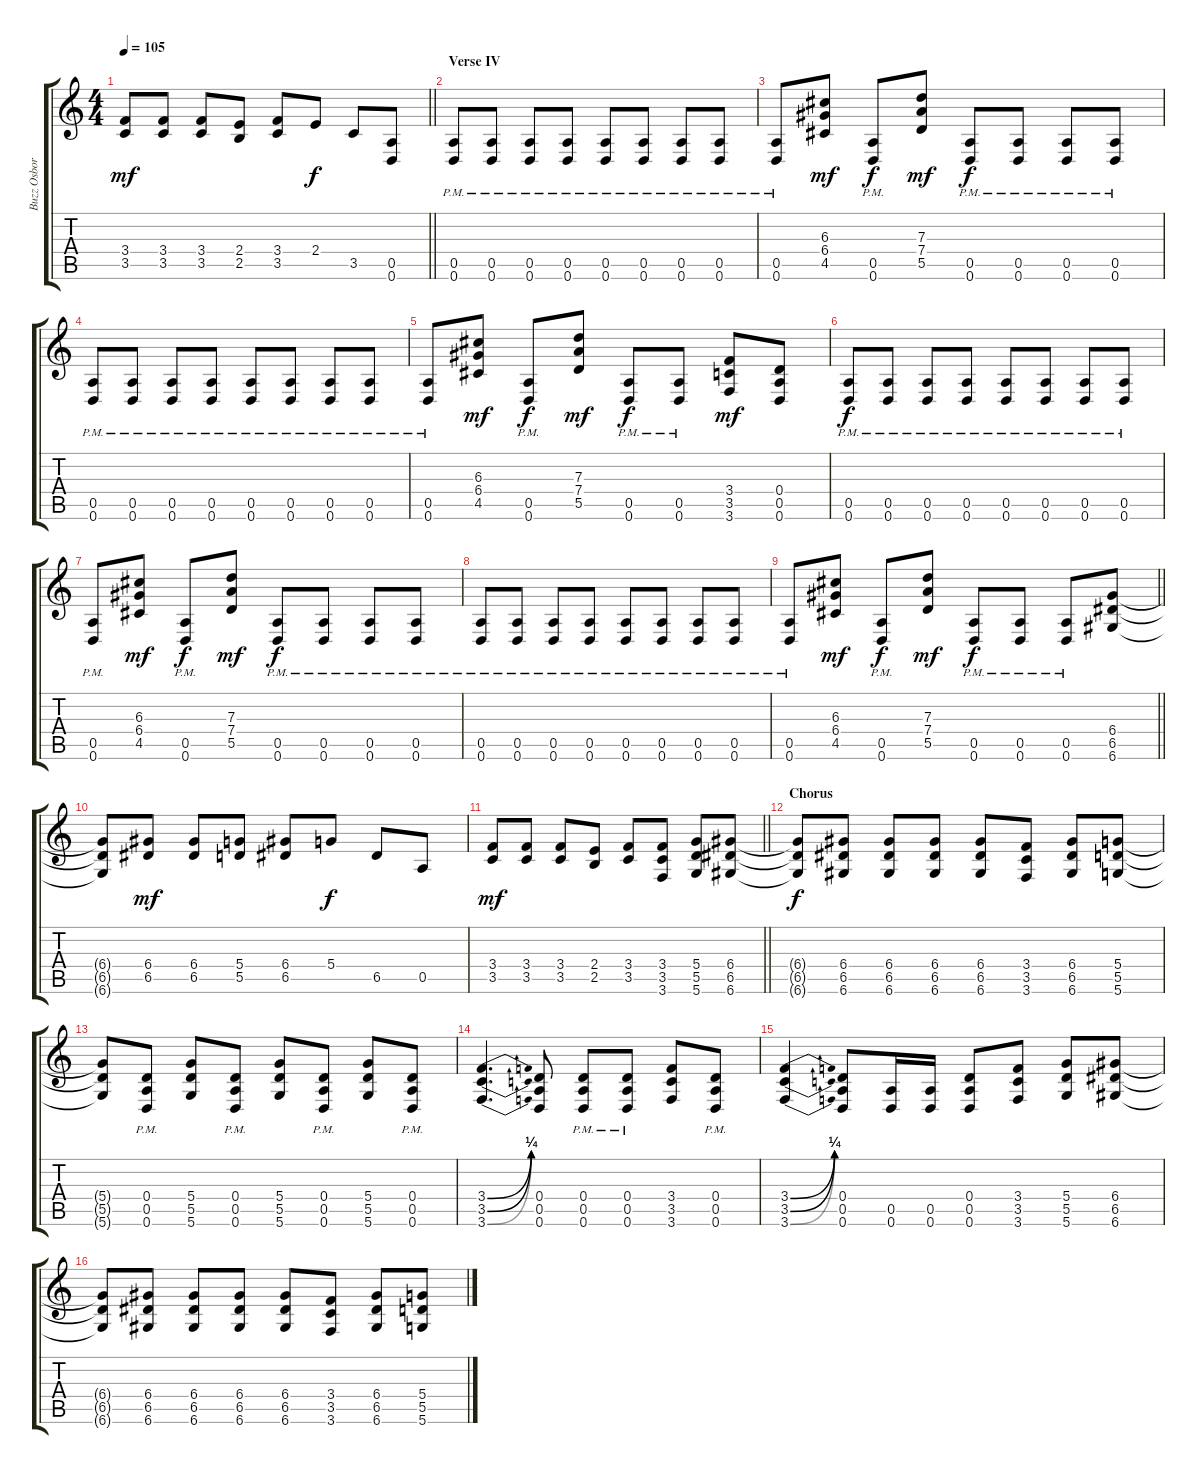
\track ("Buzz Osborne" "Buzz Osbor") {instrument distortionguitar}
\staff {score tabs}
\tuning (E4 B3 G3 D3 A2 D2) {hide}
\ts (4 4)
\tempo 105
\clef g2
\barLineRight lightlight
\ks c
(3.4 3.5).8{dy mf} (3.4 3.5).8 (3.4 3.5).8 (2.4 2.5).8 (3.4 3.5).8 2.4.8{dy f} 3.5.8 (0.5 0.6).8 |
\section ("" "Verse IV")
(0.5{pm} 0.6{pm}).8 (0.5{pm} 0.6{pm}).8 (0.5{pm} 0.6{pm}).8 (0.5{pm} 0.6{pm}).8 (0.5{pm} 0.6{pm}).8 (0.5{pm} 0.6{pm}).8 (0.5{pm} 0.6{pm}).8 (0.5{pm} 0.6{pm}).8 |
(0.5{pm} 0.6{pm}).8 (6.3 6.4 4.5).8{dy mf} (0.5{pm} 0.6{pm}).8{dy f} (7.3 7.4 5.5).8{dy mf} (0.5{pm} 0.6{pm}).8{dy f} (0.5{pm} 0.6{pm}).8 (0.5{pm} 0.6{pm}).8 (0.5{pm} 0.6{pm}).8 |
(0.5{pm} 0.6{pm}).8 (0.5{pm} 0.6{pm}).8 (0.5{pm} 0.6{pm}).8 (0.5{pm} 0.6{pm}).8 (0.5{pm} 0.6{pm}).8 (0.5{pm} 0.6{pm}).8 (0.5{pm} 0.6{pm}).8 (0.5{pm} 0.6{pm}).8 |
(0.5{pm} 0.6{pm}).8 (6.3 6.4 4.5).8{dy mf} (0.5{pm} 0.6{pm}).8{dy f} (7.3 7.4 5.5).8{dy mf} (0.5{pm} 0.6{pm}).8{dy f} (0.5{pm} 0.6{pm}).8 (3.4 3.5 3.6).8{dy mf} (0.4 0.5 0.6).8 |
(0.5{pm} 0.6{pm}).8{dy f} (0.5{pm} 0.6{pm}).8 (0.5{pm} 0.6{pm}).8 (0.5{pm} 0.6{pm}).8 (0.5{pm} 0.6{pm}).8 (0.5{pm} 0.6{pm}).8 (0.5{pm} 0.6{pm}).8 (0.5{pm} 0.6{pm}).8 |
(0.5{pm} 0.6{pm}).8 (6.3 6.4 4.5).8{dy mf} (0.5{pm} 0.6{pm}).8{dy f} (7.3 7.4 5.5).8{dy mf} (0.5{pm} 0.6{pm}).8{dy f} (0.5{pm} 0.6{pm}).8 (0.5{pm} 0.6{pm}).8 (0.5{pm} 0.6{pm}).8 |
(0.5{pm} 0.6{pm}).8 (0.5{pm} 0.6{pm}).8 (0.5{pm} 0.6{pm}).8 (0.5{pm} 0.6{pm}).8 (0.5{pm} 0.6{pm}).8 (0.5{pm} 0.6{pm}).8 (0.5{pm} 0.6{pm}).8 (0.5{pm} 0.6{pm}).8 |
\barLineRight lightlight
(0.5{pm} 0.6{pm}).8 (6.3 6.4 4.5).8{dy mf} (0.5{pm} 0.6{pm}).8{dy f} (7.3 7.4 5.5).8{dy mf} (0.5{pm} 0.6{pm}).8{dy f} (0.5{pm} 0.6{pm}).8 (0.5{pm} 0.6{pm}).8 (6.4 6.5 6.6).8 |
(6.4{t} 6.5{t} 6.6{t}).8 (6.4 6.5).8{dy mf} (6.4 6.5).8 (5.4 5.5).8 (6.4 6.5).8 5.4.8{dy f} 6.5.8 0.5.8 |
\barLineRight lightlight
(3.4 3.5).8{dy mf} (3.4 3.5).8 (3.4 3.5).8 (2.4 2.5).8 (3.4 3.5).8 (3.4 3.5 3.6).8 (5.4 5.5 5.6).8 (6.4 6.5 6.6).8 |
\section ("" "Chorus")
(6.4{t} 6.5{t} 6.6{t}).8{dy f} (6.4 6.5 6.6).8 (6.4 6.5 6.6).8 (6.4 6.5 6.6).8 (6.4 6.5 6.6).8 (3.4 3.5 3.6).8 (6.4 6.5 6.6).8 (5.4 5.5 5.6).8 |
(5.4{t} 5.5{t} 5.6{t}).8 (0.4{pm} 0.5{pm} 0.6{pm}).8 (5.4 5.5 5.6).8 (0.4{pm} 0.5{pm} 0.6{pm}).8 (5.4 5.5 5.6).8 (0.4{pm} 0.5{pm} 0.6{pm}).8 (5.4 5.5 5.6).8 (0.4{pm} 0.5{pm} 0.6{pm}).8 |
(3.4{be (bend 0 0 60 1)} 3.5{be (bend 0 0 60 1)} 3.6{be (bend 0 0 60 1)}).4{d} (0.4 0.5 0.6).8 (0.4{pm} 0.5{pm} 0.6{pm}).8 (0.4{pm} 0.5{pm} 0.6{pm}).8 (3.4 3.5 3.6).8 (0.4{pm} 0.5{pm} 0.6{pm}).8 |
(3.4{be (bend 0 0 60 1)} 3.5{be (bend 0 0 60 1)} 3.6{be (bend 0 0 60 1)}).4 (0.4 0.5 0.6).8 (0.5 0.6).16 (0.5 0.6).16 (0.4 0.5 0.6).8 (3.4 3.5 3.6).8 (5.4 5.5 5.6).8 (6.4 6.5 6.6).8 |
(6.4{t} 6.5{t} 6.6{t}).8 (6.4 6.5 6.6).8 (6.4 6.5 6.6).8 (6.4 6.5 6.6).8 (6.4 6.5 6.6).8 (3.4 3.5 3.6).8 (6.4 6.5 6.6).8 (5.4 5.5 5.6).8
